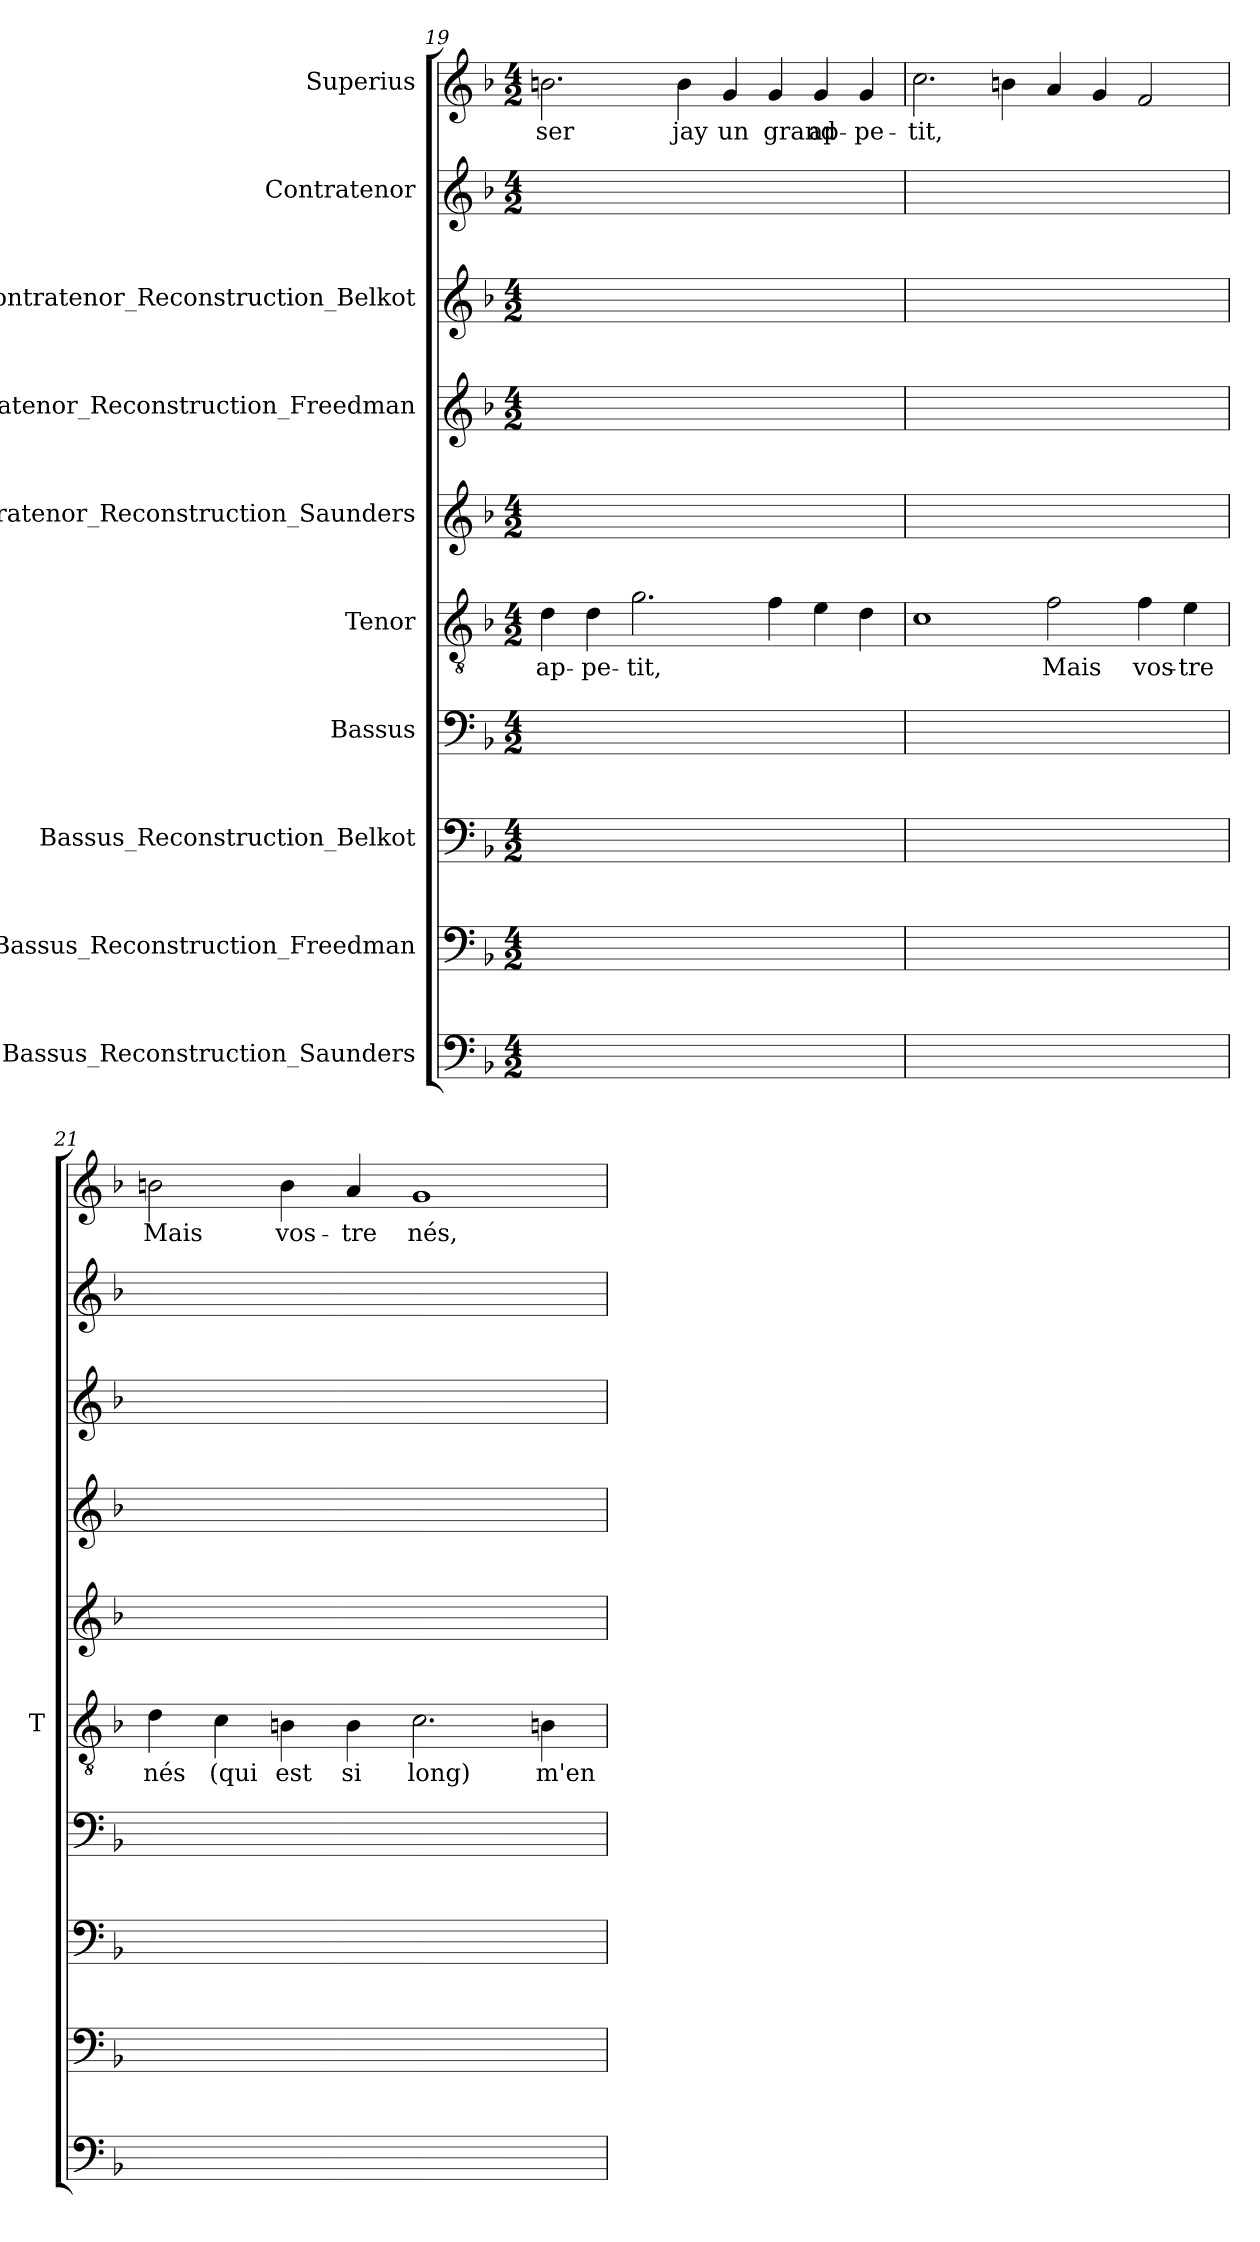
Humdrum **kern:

**kern	**kern	**kern	**kern	**kern	**text	**kern	**kern	**kern	**kern	**kern	**text
*part10	*part9	*part8	*part7	*part6	*part6	*part5	*part4	*part3	*part2	*part1	*part1
*staff10	*staff9	*staff8	*staff7	*staff6	*staff6	*staff5	*staff4	*staff3	*staff2	*staff1	*staff1
*I"Bassus_Reconstruction_Saunders	*I"Bassus_Reconstruction_Freedman	*I"Bassus_Reconstruction_Belkot	*I"Bassus	*I"Tenor	*	*I"Contratenor_Reconstruction_Saunders	*I"Contratenor_Reconstruction_Freedman	*I"Contratenor_Reconstruction_Belkot	*I"Contratenor	*I"Superius	*
*	*	*	*	*I'T	*	*	*	*	*	*	*
*clefF4	*clefF4	*clefF4	*clefF4	*clefGv2	*	*clefG2	*clefG2	*clefG2	*clefG2	*clefG2	*
*k[b-]	*k[b-]	*k[b-]	*k[b-]	*k[b-]	*	*k[b-]	*k[b-]	*k[b-]	*k[b-]	*k[b-]	*
*M4/2	*M4/2	*M4/2	*M4/2	*M4/2	*	*M4/2	*M4/2	*M4/2	*M4/2	*M4/2	*
=19	=19	=19	=19	=19	=19	=19	=19	=19	=19	=19	=19
0ryy	0ryy	0ryy	0ryy	4d	ap-	0ryy	0ryy	0ryy	0ryy	2.bn	-ser
.	.	.	.	4d	pe-	.	.	.	.	.	.
.	.	.	.	2.g	-tit,	.	.	.	.	.	.
.	.	.	.	.	.	.	.	.	.	4b	-jay
.	.	.	.	.	.	.	.	.	.	4g	-un
.	.	.	.	4f	.	.	.	.	.	4g	-grand
.	.	.	.	4e	.	.	.	.	.	4g	ap-
.	.	.	.	4d	.	.	.	.	.	4g	pe-
=20	=20	=20	=20	=20	=20	=20	=20	=20	=20	=20	=20
0ryy	0ryy	0ryy	0ryy	1c	.	0ryy	0ryy	0ryy	0ryy	2.cc	-tit,
.	.	.	.	.	.	.	.	.	.	4bn	.
.	.	.	.	2f	-Mais	.	.	.	.	4a	.
.	.	.	.	.	.	.	.	.	.	4g	.
.	.	.	.	4f	vos-	.	.	.	.	2f	.
.	.	.	.	4e	-tre	.	.	.	.	.	.
=21	=21	=21	=21	=21	=21	=21	=21	=21	=21	=21	=21
0ryy	0ryy	0ryy	0ryy	4d	-nés	0ryy	0ryy	0ryy	0ryy	2bn	-Mais
.	.	.	.	4c	-(qui	.	.	.	.	.	.
.	.	.	.	4Bn	-est	.	.	.	.	4b	vos-
.	.	.	.	4B	-si	.	.	.	.	4a	-tre
.	.	.	.	2.c	-long)	.	.	.	.	1g	-nés,
.	.	.	.	4Bn	-m'en	.	.	.	.	.	.
=	=	=	=	=	=	=	=	=	=	=	=
*-	*-	*-	*-	*-	*-	*-	*-	*-	*-	*-	*-
